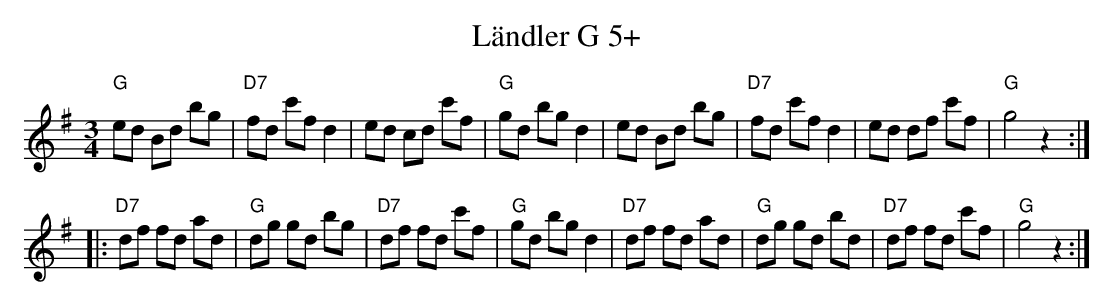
X:1
T:Ländler G 5+
M:3/4
L:1/8
K:Gmaj
"G"ed Bd bg | "D7"fd c'f d2 | ed cd c'f | "G"gd bg d2 | \
ed Bd bg | "D7"fd c'f d2 | ed df c'f | "G"g4 z2 :|
|: "D7"df fd ad | "G"dg gd bg | "D7"df fd c'f | "G"gd bg d2 | \
"D7"df fd ad | "G"dg gd bd | "D7"df fd c'f | "G"g4 z2 :|
